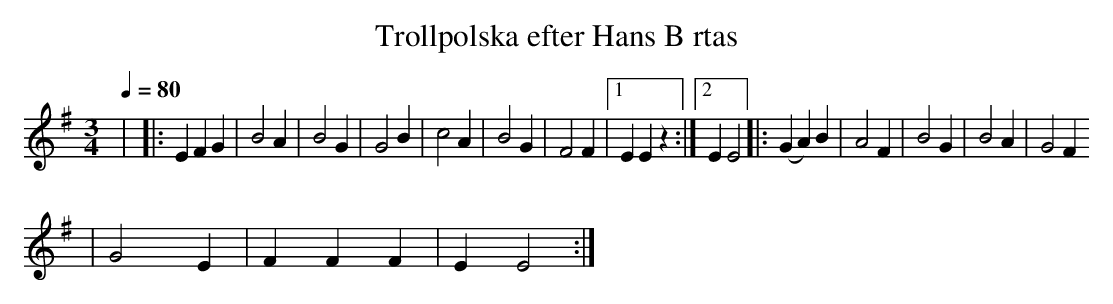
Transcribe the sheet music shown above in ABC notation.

X:1
T:Trollpolska efter Hans B rtas
Q:1/4=80
M:3/4
L:1/16
K:Em
| |: E4 F4 G4 | B8 A4 | B8 G4 | G8 B4 | c8 A4 | B8 G4 | F8 F4 |1 E4 E4 z4 :|2 E4 E8 |: (G4 A4) B4 | A8 F4 | B8 G4 | B8 A4 | G8 F4
| G8 E4 | F4 F4 F4 | E4 E8 :|
